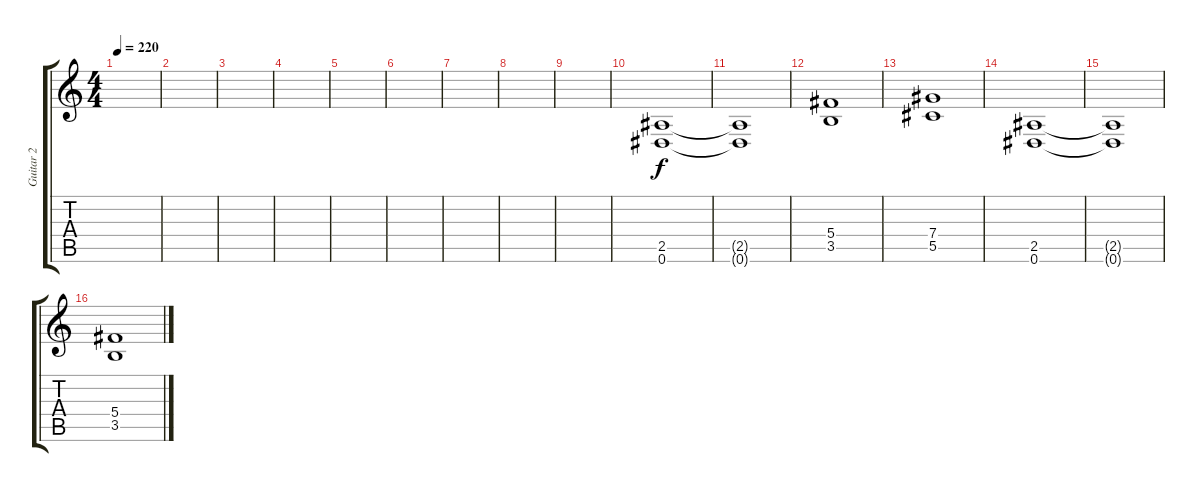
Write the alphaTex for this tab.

\track ("Guitar 2" "Guitar 2") {instrument distortionguitar}
\staff {score tabs}
\tuning (Eb4 Bb3 Gb3 Db3 Ab2 Eb2) {hide}
\ts (4 4)
\tempo 220
\clef g2
\ks c
|
|
|
|
|
|
|
|
|
(2.5 0.6).1 |
(2.5{t} 0.6{t}).1 |
(5.4 3.5).1 |
(7.4 5.5).1 |
(2.5 0.6).1 |
(2.5{t} 0.6{t}).1 |
(5.4 3.5).1
